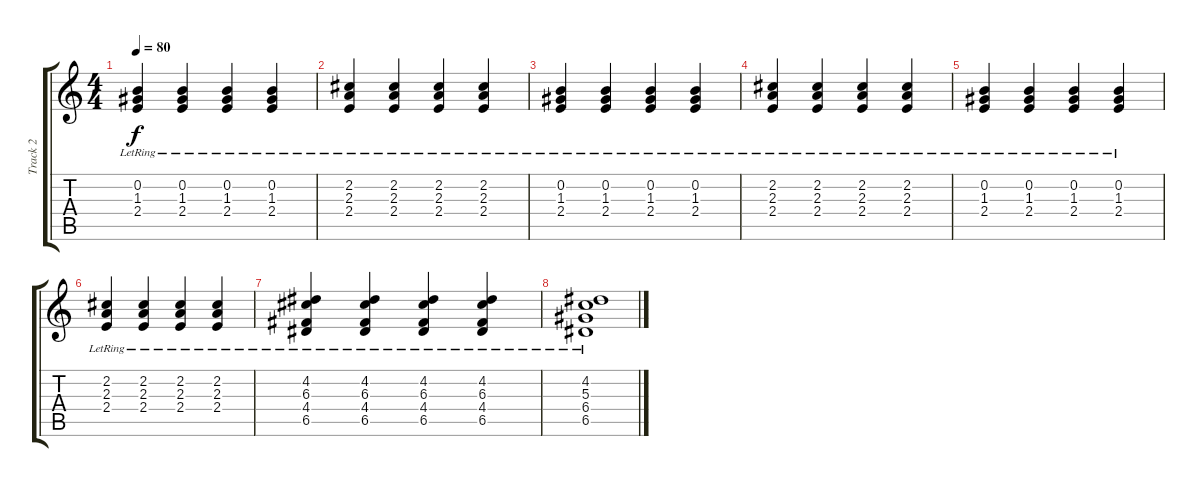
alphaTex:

\track ("Track 2" "Track 2") {instrument electricguitarjazz}
\staff {score tabs}
\tuning (E4 B3 G3 D3 A2 E2) {hide}
\ts (4 4)
\tempo 80
\clef g2
\ks c
(0.2 1.3{lr} 2.4{lr}).4{dy f} (0.2 1.3{lr} 2.4{lr}).4 (0.2 1.3{lr} 2.4{lr}).4 (0.2 1.3{lr} 2.4{lr}).4 |
(2.2{lr} 2.3{lr} 2.4{lr}).4 (2.2{lr} 2.3{lr} 2.4{lr}).4 (2.2{lr} 2.3{lr} 2.4{lr}).4 (2.2{lr} 2.3{lr} 2.4{lr}).4 |
(0.2 1.3{lr} 2.4{lr}).4 (0.2 1.3{lr} 2.4{lr}).4 (0.2 1.3{lr} 2.4{lr}).4 (0.2 1.3{lr} 2.4{lr}).4 |
(2.2{lr} 2.3{lr} 2.4{lr}).4 (2.2{lr} 2.3{lr} 2.4{lr}).4 (2.2{lr} 2.3{lr} 2.4{lr}).4 (2.2{lr} 2.3{lr} 2.4{lr}).4 |
(0.2 1.3{lr} 2.4{lr}).4 (0.2 1.3{lr} 2.4{lr}).4 (0.2 1.3{lr} 2.4{lr}).4 (0.2 1.3{lr} 2.4{lr}).4 |
(2.2{lr} 2.3{lr} 2.4{lr}).4 (2.2{lr} 2.3{lr} 2.4{lr}).4 (2.2{lr} 2.3{lr} 2.4{lr}).4 (2.2{lr} 2.3{lr} 2.4{lr}).4 |
(4.2{lr} 6.3{lr} 4.4{lr} 6.5{lr}).4 (4.2{lr} 6.3{lr} 4.4{lr} 6.5{lr}).4 (4.2{lr} 6.3{lr} 4.4{lr} 6.5{lr}).4 (4.2{lr} 6.3{lr} 4.4{lr} 6.5{lr}).4 |
(4.2{lr} 5.3{lr} 6.4{lr} 6.5{lr}).1
